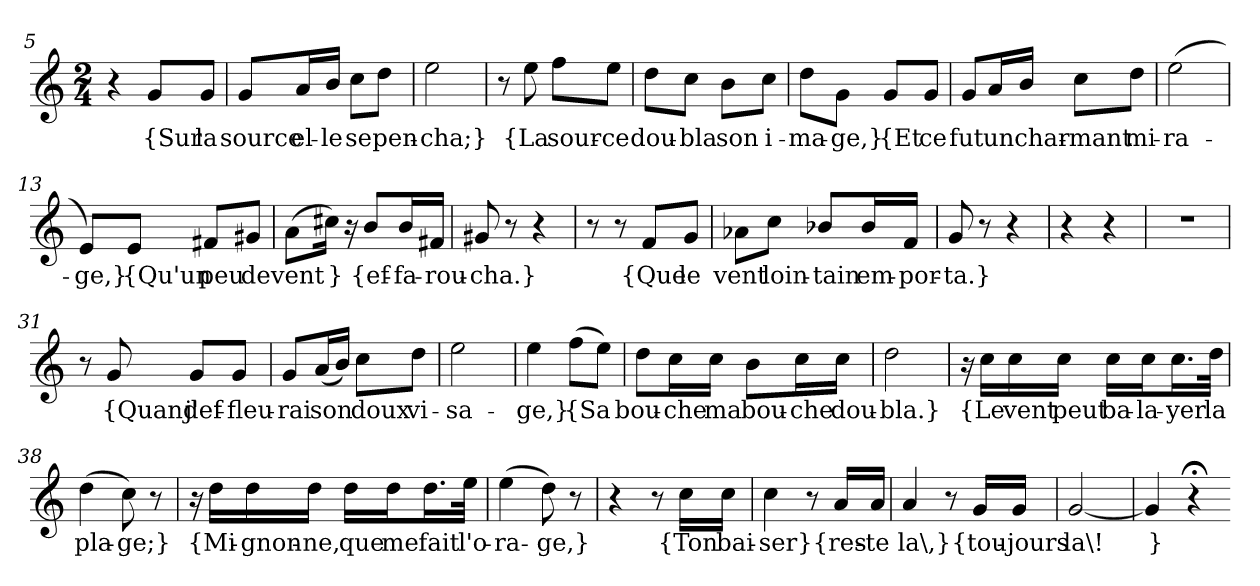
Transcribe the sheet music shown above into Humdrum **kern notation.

**kern	**text
*part1	*part1
*staff1	*staff1
*clefG2	*
*k[]	*
*M2/4	*
=5	=5
4r	.
8g/L	{Sur
8g/J	la
=6	=6
8g/L	source
16a/L	el-
16b/JJ	-le
8cc\L	se
8dd\J	pen-
=7	=7
2ee	-cha;}
=8	=8
8r	.
8ee	{La
8ff\L	sour-
8ee\J	-ce
=9	=9
8dd\L	dou-
8cc\J	-bla
8b\L	son
8cc\J	i-
=10	=10
8dd\L	-ma-
8g\J	-ge,}
8g/L	{Et
8g/J	ce
=11	=11
8g/L	fut
16a/L	un
16b/JJ	char-
8cc\L	-mant
8dd\J	mi-
=12	=12
(2ee	-ra-
=13	=13
8e/L)	-ge,}
8e/J	{Qu'un
8f#X/L	peu
8g#X/J	de
=14	=14
(8a\L	vent
16cc#X\Jk)	}
16r	.
8b/L	{ef-
16b/L	-fa-
16f#X/JJ	-rou-
=15	=15
8g#X	-cha.}
8r	.
4r	.
=26	=26
8r	.
8r	.
8f/L	{Que
8g/J	le
=27	=27
8a-X\L	vent
8cc\J	loin-
8b-X/L	-tain
16b-/L	em-
16f/JJ	-por-
=28	=28
8g	-ta.}
8r	.
4r	.
=29	=29
4r	.
4r	.
=30	=30
2r	.
=31	=31
8r	.
8g	{Quand
8g/L	j'ef-
8g/J	-fleu-
=32	=32
8g/L	-rai
(16a/L	son
16b/JJ)	.
8cc\L	doux
8dd\J	vi-
=33	=33
2ee	-sa-
=34	=34
4ee	-ge,}
(8ff\L	{Sa
8ee\J)	.
=35	=35
8dd\L	bou-
16cc\L	-che
16cc\JJ	ma
8b\L	bou-
16cc\L	-che
16cc\JJ	dou-
=36	=36
2dd	-bla.}
=37	=37
16r	.
16cc\LL	{Le
16cc\	vent
16cc\JJ	peut
16cc\LL	ba-
16cc\J	-la-
16.cc\L	-yer
32dd\JJk	la
=38	=38
(4dd	pla-
8cc)	-ge;}
8r	.
=39	=39
16r	.
16dd\LL	{Mi-
16dd\	-gnon-
16dd\JJ	-ne,
16dd\LL	que
16dd\J	me
16.dd\L	fait
32ee\JJk	l'o-
=40	=40
(4ee	-ra-
8dd)	-ge,}
8r	.
=44	=44
4r	.
8r	.
16cc\LL	{Ton
16cc\JJ	bai-
=45	=45
4cc	-ser}
8r	.
16a/LL	{res-
16a/JJ	-te
=46	=46
4a	la\,}
8r	.
16g/LL	{tou-
16g/JJ	-jours
=47	=47
[2g	la\!
=48	=48
4g]	}
4r;<	.
=-	=-
*-	*-
